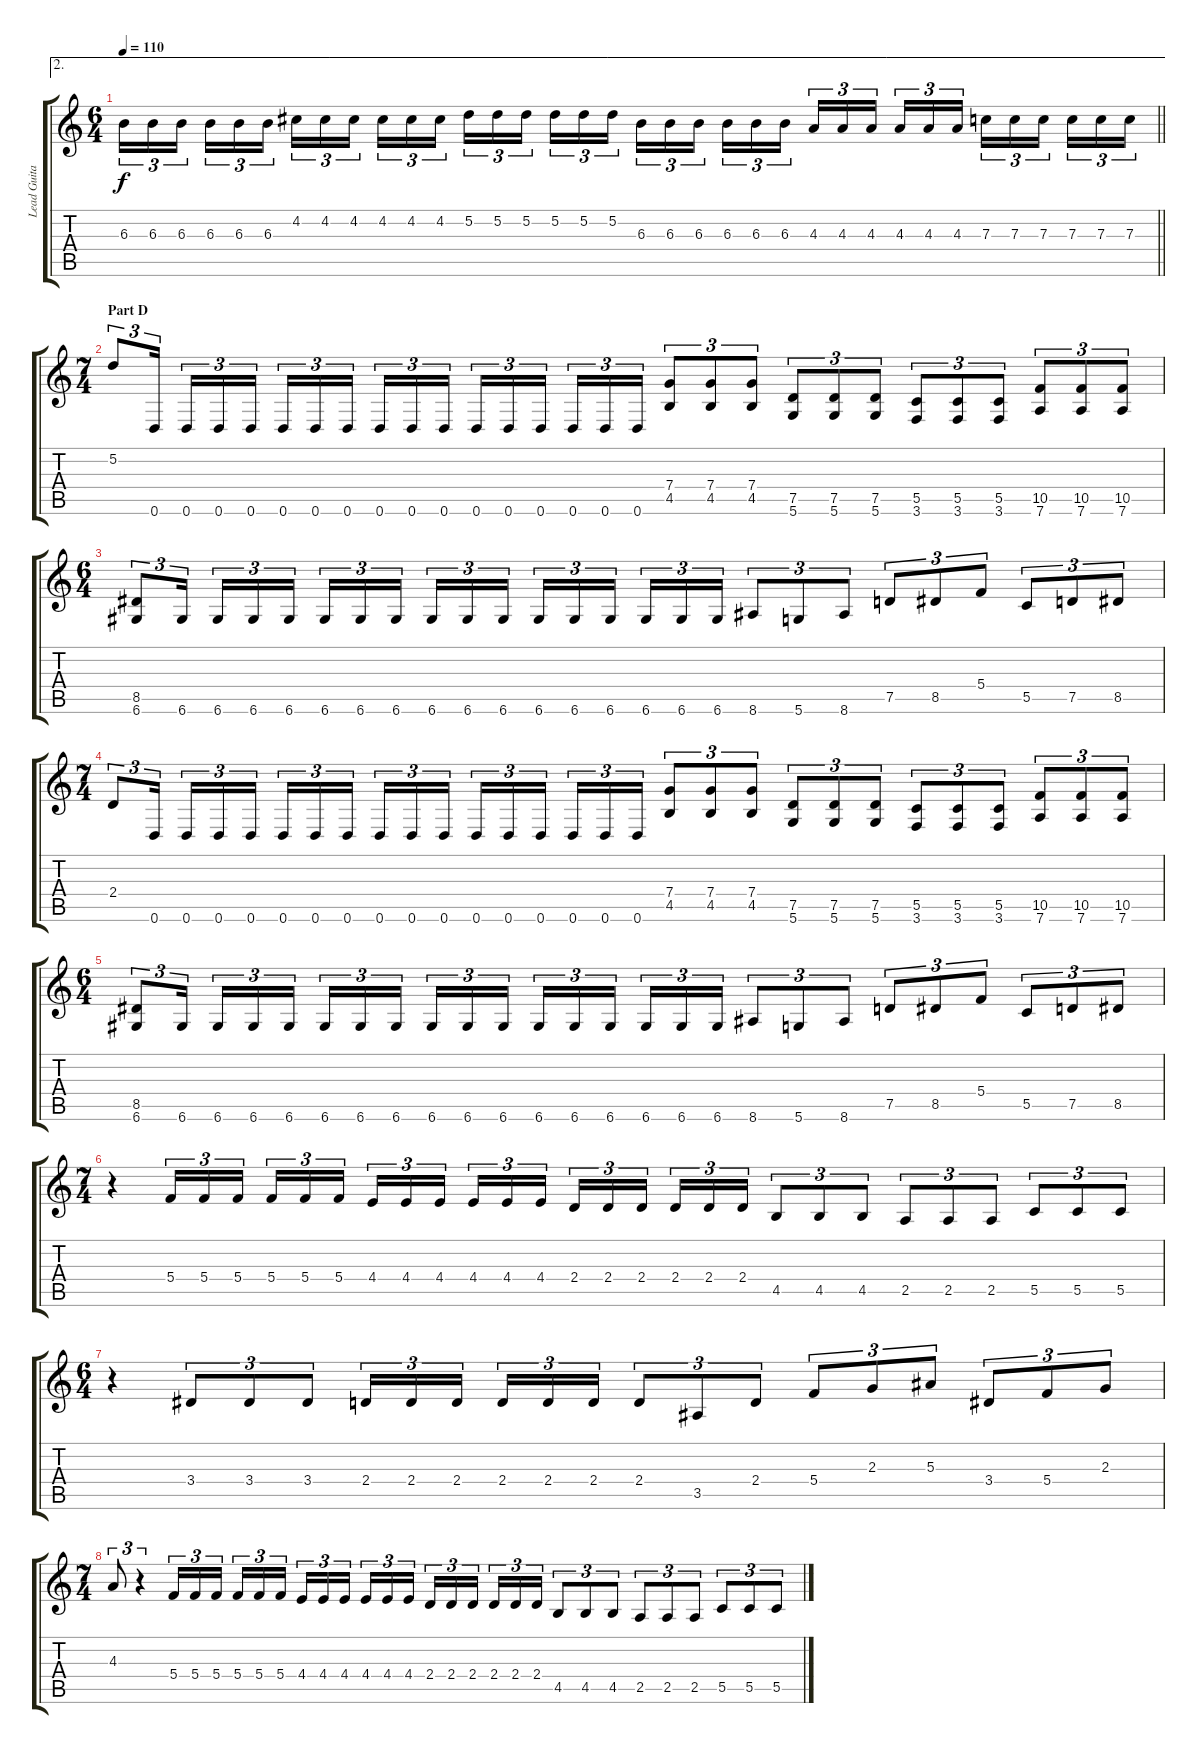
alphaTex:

\track ("Lead Guitar" "Lead Guita") {instrument distortionguitar}
\staff {score tabs}
\tuning (D4 A3 F3 C3 G2 D2) {hide}
\ae 2
\ts (6 4)
\tempo 110
\clef g2
\barLineRight lightlight
\ks c
6.3.16{tu (3 2) dy f} 6.3.16{tu (3 2)} 6.3.16{tu (3 2) beam splitsecondary} 6.3.16{tu (3 2)} 6.3.16{tu (3 2)} 6.3.16{tu (3 2) beam splitsecondary} 4.2.16{tu (3 2)} 4.2.16{tu (3 2)} 4.2.16{tu (3 2) beam splitsecondary} 4.2.16{tu (3 2)} 4.2.16{tu (3 2)} 4.2.16{tu (3 2) beam splitsecondary} 5.2.16{tu (3 2)} 5.2.16{tu (3 2)} 5.2.16{tu (3 2) beam splitsecondary} 5.2.16{tu (3 2)} 5.2.16{tu (3 2)} 5.2.16{tu (3 2)} 6.3.16{tu (3 2)} 6.3.16{tu (3 2)} 6.3.16{tu (3 2) beam splitsecondary} 6.3.16{tu (3 2)} 6.3.16{tu (3 2)} 6.3.16{tu (3 2) beam splitsecondary} 4.3.16{tu (3 2)} 4.3.16{tu (3 2)} 4.3.16{tu (3 2) beam splitsecondary} 4.3.16{tu (3 2)} 4.3.16{tu (3 2)} 4.3.16{tu (3 2) beam splitsecondary} 7.3.16{tu (3 2)} 7.3.16{tu (3 2)} 7.3.16{tu (3 2) beam splitsecondary} 7.3.16{tu (3 2)} 7.3.16{tu (3 2)} 7.3.16{tu (3 2)} |
\ts (7 4)
\section ("" "Part D")
5.2.8{tu (3 2)} 0.6.16{tu (3 2) beam splitsecondary} 0.6.16{tu (3 2)} 0.6.16{tu (3 2)} 0.6.16{tu (3 2)} 0.6.16{tu (3 2)} 0.6.16{tu (3 2)} 0.6.16{tu (3 2) beam splitsecondary} 0.6.16{tu (3 2)} 0.6.16{tu (3 2)} 0.6.16{tu (3 2)} 0.6.16{tu (3 2)} 0.6.16{tu (3 2)} 0.6.16{tu (3 2) beam splitsecondary} 0.6.16{tu (3 2)} 0.6.16{tu (3 2)} 0.6.16{tu (3 2)} (7.4 4.5).8{tu (3 2)} (7.4 4.5).8{tu (3 2)} (7.4 4.5).8{tu (3 2)} (7.5 5.6).8{tu (3 2)} (7.5 5.6).8{tu (3 2)} (7.5 5.6).8{tu (3 2)} (5.5 3.6).8{tu (3 2)} (5.5 3.6).8{tu (3 2)} (5.5 3.6).8{tu (3 2)} (10.5 7.6).8{tu (3 2)} (10.5 7.6).8{tu (3 2)} (10.5 7.6).8{tu (3 2)} |
\ts (6 4)
(8.5 6.6).8{tu (3 2)} 6.6.16{tu (3 2) beam splitsecondary} 6.6.16{tu (3 2)} 6.6.16{tu (3 2)} 6.6.16{tu (3 2) beam splitsecondary} 6.6.16{tu (3 2)} 6.6.16{tu (3 2)} 6.6.16{tu (3 2) beam splitsecondary} 6.6.16{tu (3 2)} 6.6.16{tu (3 2)} 6.6.16{tu (3 2) beam splitsecondary} 6.6.16{tu (3 2)} 6.6.16{tu (3 2)} 6.6.16{tu (3 2) beam splitsecondary} 6.6.16{tu (3 2)} 6.6.16{tu (3 2)} 6.6.16{tu (3 2)} 8.6.8{tu (3 2)} 5.6.8{tu (3 2)} 8.6.8{tu (3 2)} 7.5.8{tu (3 2)} 8.5.8{tu (3 2)} 5.4.8{tu (3 2)} 5.5.8{tu (3 2)} 7.5.8{tu (3 2)} 8.5.8{tu (3 2)} |
\ts (7 4)
2.4.8{tu (3 2)} 0.6.16{tu (3 2) beam splitsecondary} 0.6.16{tu (3 2)} 0.6.16{tu (3 2)} 0.6.16{tu (3 2)} 0.6.16{tu (3 2)} 0.6.16{tu (3 2)} 0.6.16{tu (3 2) beam splitsecondary} 0.6.16{tu (3 2)} 0.6.16{tu (3 2)} 0.6.16{tu (3 2)} 0.6.16{tu (3 2)} 0.6.16{tu (3 2)} 0.6.16{tu (3 2) beam splitsecondary} 0.6.16{tu (3 2)} 0.6.16{tu (3 2)} 0.6.16{tu (3 2)} (7.4 4.5).8{tu (3 2)} (7.4 4.5).8{tu (3 2)} (7.4 4.5).8{tu (3 2)} (7.5 5.6).8{tu (3 2)} (7.5 5.6).8{tu (3 2)} (7.5 5.6).8{tu (3 2)} (5.5 3.6).8{tu (3 2)} (5.5 3.6).8{tu (3 2)} (5.5 3.6).8{tu (3 2)} (10.5 7.6).8{tu (3 2)} (10.5 7.6).8{tu (3 2)} (10.5 7.6).8{tu (3 2)} |
\ts (6 4)
(8.5 6.6).8{tu (3 2)} 6.6.16{tu (3 2) beam splitsecondary} 6.6.16{tu (3 2)} 6.6.16{tu (3 2)} 6.6.16{tu (3 2) beam splitsecondary} 6.6.16{tu (3 2)} 6.6.16{tu (3 2)} 6.6.16{tu (3 2) beam splitsecondary} 6.6.16{tu (3 2)} 6.6.16{tu (3 2)} 6.6.16{tu (3 2) beam splitsecondary} 6.6.16{tu (3 2)} 6.6.16{tu (3 2)} 6.6.16{tu (3 2) beam splitsecondary} 6.6.16{tu (3 2)} 6.6.16{tu (3 2)} 6.6.16{tu (3 2)} 8.6.8{tu (3 2)} 5.6.8{tu (3 2)} 8.6.8{tu (3 2)} 7.5.8{tu (3 2)} 8.5.8{tu (3 2)} 5.4.8{tu (3 2)} 5.5.8{tu (3 2)} 7.5.8{tu (3 2)} 8.5.8{tu (3 2)} |
\ts (7 4)
r.4 5.4.16{tu (3 2)} 5.4.16{tu (3 2)} 5.4.16{tu (3 2) beam splitsecondary} 5.4.16{tu (3 2)} 5.4.16{tu (3 2)} 5.4.16{tu (3 2)} 4.4.16{tu (3 2)} 4.4.16{tu (3 2)} 4.4.16{tu (3 2) beam splitsecondary} 4.4.16{tu (3 2)} 4.4.16{tu (3 2)} 4.4.16{tu (3 2)} 2.4.16{tu (3 2)} 2.4.16{tu (3 2)} 2.4.16{tu (3 2) beam splitsecondary} 2.4.16{tu (3 2)} 2.4.16{tu (3 2)} 2.4.16{tu (3 2)} 4.5.8{tu (3 2)} 4.5.8{tu (3 2)} 4.5.8{tu (3 2)} 2.5.8{tu (3 2)} 2.5.8{tu (3 2)} 2.5.8{tu (3 2)} 5.5.8{tu (3 2)} 5.5.8{tu (3 2)} 5.5.8{tu (3 2)} |
\ts (6 4)
r.4 3.4.8{tu (3 2)} 3.4.8{tu (3 2)} 3.4.8{tu (3 2)} 2.4.16{tu (3 2)} 2.4.16{tu (3 2)} 2.4.16{tu (3 2) beam splitsecondary} 2.4.16{tu (3 2)} 2.4.16{tu (3 2)} 2.4.16{tu (3 2)} 2.4.8{tu (3 2)} 3.5.8{tu (3 2)} 2.4.8{tu (3 2)} 5.4.8{tu (3 2)} 2.3.8{tu (3 2)} 5.3.8{tu (3 2)} 3.4.8{tu (3 2)} 5.4.8{tu (3 2)} 2.3.8{tu (3 2)} |
\ts (7 4)
4.3.8{tu (3 2)} r.4{tu (3 2)} 5.4.16{tu (3 2)} 5.4.16{tu (3 2)} 5.4.16{tu (3 2) beam splitsecondary} 5.4.16{tu (3 2)} 5.4.16{tu (3 2)} 5.4.16{tu (3 2)} 4.4.16{tu (3 2)} 4.4.16{tu (3 2)} 4.4.16{tu (3 2) beam splitsecondary} 4.4.16{tu (3 2)} 4.4.16{tu (3 2)} 4.4.16{tu (3 2)} 2.4.16{tu (3 2)} 2.4.16{tu (3 2)} 2.4.16{tu (3 2) beam splitsecondary} 2.4.16{tu (3 2)} 2.4.16{tu (3 2)} 2.4.16{tu (3 2)} 4.5.8{tu (3 2)} 4.5.8{tu (3 2)} 4.5.8{tu (3 2)} 2.5.8{tu (3 2)} 2.5.8{tu (3 2)} 2.5.8{tu (3 2)} 5.5.8{tu (3 2)} 5.5.8{tu (3 2)} 5.5.8{tu (3 2)}
